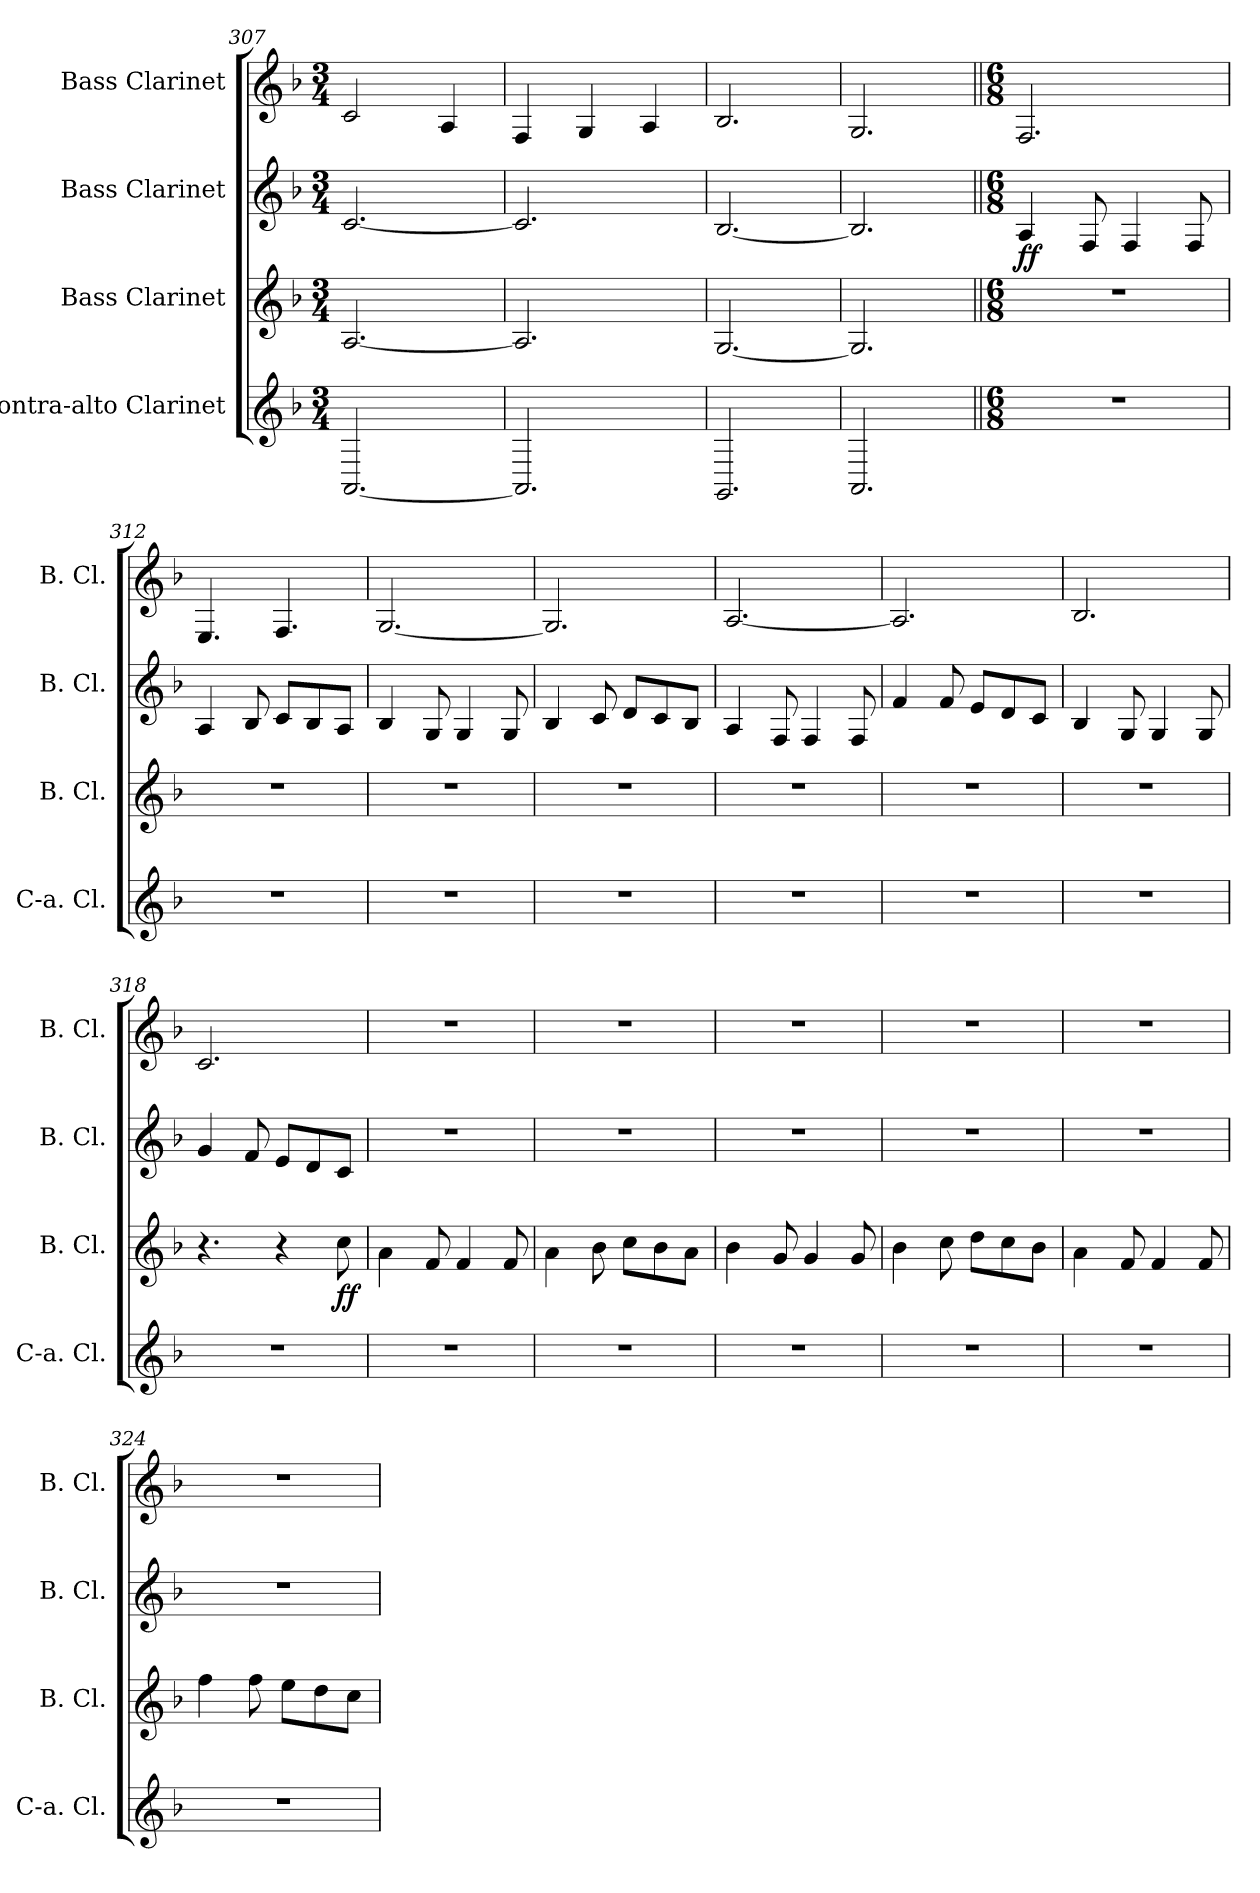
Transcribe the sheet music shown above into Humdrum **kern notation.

**kern	**kern	**dynam	**kern	**dynam	**kern
*part4	*part3	*part3	*part2	*part2	*part1
*staff4	*staff3	*staff3	*staff2	*staff2	*staff1
*I"Contra-alto Clarinet	*I"Bass Clarinet	*	*I"Bass Clarinet	*	*I"Bass Clarinet
*I'C-a. Cl.	*I'B. Cl.	*	*I'B. Cl.	*	*I'B. Cl.
*clefG2	*clefG2	*	*clefG2	*	*clefG2
*ITrd12c21	*ITrd8c14	*	*ITrd8c14	*	*ITrd8c14
*k[b-]	*k[b-]	*	*k[b-]	*	*k[b-]
*M3/4	*M3/4	*	*M3/4	*	*M3/4
=307	=307	=307	=307	=307	=307
[2.AAA/	[2.AA/	.	[2.C/	.	2C/
.	.	.	.	.	4AA/
=308	=308	=308	=308	=308	=308
2.AAA/]	2.AA/]	.	2.C/]	.	4FF/
.	.	.	.	.	4GG/
.	.	.	.	.	4AA/
=309	=309	=309	=309	=309	=309
2.GGG/	[2.GG/	.	[2.BB-/	.	2.BB-/
=310	=310	=310	=310	=310	=310
2.AAA/	2.GG/]	.	2.BB-/]	.	2.GG/
!!LO:LB:g=z
=311||	=311||	=311||	=311||	=311||	=311||
*M6/8	*M6/8	*	*M6/8	*	*M6/8
!	!	!	!	!LO:DY:b	!
2.r	2.r	.	4AA/	ff	2.FF/
.	.	.	8FF/	.	.
.	.	.	4FF/	.	.
.	.	.	8FF/	.	.
=312	=312	=312	=312	=312	=312
2.r	2.r	.	4AA/	.	4.EE/
.	.	.	8BB-/	.	.
.	.	.	8C/L	.	4.FF/
.	.	.	8BB-/	.	.
.	.	.	8AA/J	.	.
=313	=313	=313	=313	=313	=313
2.r	2.r	.	4BB-/	.	[2.GG/
.	.	.	8GG/	.	.
.	.	.	4GG/	.	.
.	.	.	8GG/	.	.
=314	=314	=314	=314	=314	=314
2.r	2.r	.	4BB-/	.	2.GG/]
.	.	.	8C/	.	.
.	.	.	8D/L	.	.
.	.	.	8C/	.	.
.	.	.	8BB-/J	.	.
=315	=315	=315	=315	=315	=315
2.r	2.r	.	4AA/	.	[2.AA/
.	.	.	8FF/	.	.
.	.	.	4FF/	.	.
.	.	.	8FF/	.	.
!!LO:PB:g=z
=316	=316	=316	=316	=316	=316
2.r	2.r	.	4F/	.	2.AA/]
.	.	.	8F/	.	.
.	.	.	8E/L	.	.
.	.	.	8D/	.	.
.	.	.	8C/J	.	.
=317	=317	=317	=317	=317	=317
2.r	2.r	.	4BB-/	.	2.BB-/
.	.	.	8GG/	.	.
.	.	.	4GG/	.	.
.	.	.	8GG/	.	.
=318	=318	=318	=318	=318	=318
2.r	4.r	.	4G/	.	2.C/
.	.	.	8F/	.	.
.	4r	.	8E/L	.	.
.	.	.	8D/	.	.
!	!	!LO:DY:b	!	!	!
.	8c\	ff	8C/J	.	.
=319	=319	=319	=319	=319	=319
2.r	4A\	.	2.r	.	2.r
.	8F/	.	.	.	.
.	4F/	.	.	.	.
.	8F/	.	.	.	.
=320	=320	=320	=320	=320	=320
2.r	4A\	.	2.r	.	2.r
.	8B-\	.	.	.	.
.	8c\L	.	.	.	.
.	8B-\	.	.	.	.
.	8A\J	.	.	.	.
=321	=321	=321	=321	=321	=321
2.r	4B-\	.	2.r	.	2.r
.	8G/	.	.	.	.
.	4G/	.	.	.	.
.	8G/	.	.	.	.
!!LO:LB:g=z
=322	=322	=322	=322	=322	=322
2.r	4B-\	.	2.r	.	2.r
.	8c\	.	.	.	.
.	8d\L	.	.	.	.
.	8c\	.	.	.	.
.	8B-\J	.	.	.	.
=323	=323	=323	=323	=323	=323
2.r	4A\	.	2.r	.	2.r
.	8F/	.	.	.	.
.	4F/	.	.	.	.
.	8F/	.	.	.	.
=324	=324	=324	=324	=324	=324
2.r	4f\	.	2.r	.	2.r
.	8f\	.	.	.	.
.	8e\L	.	.	.	.
.	8d\	.	.	.	.
.	8c\J	.	.	.	.
=	=	=	=	=	=
*-	*-	*-	*-	*-	*-
